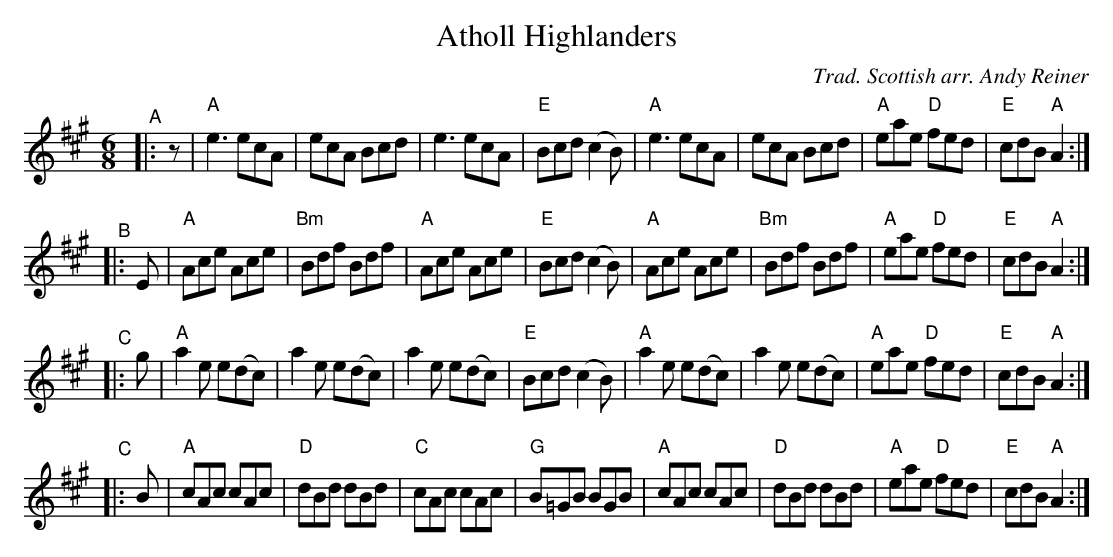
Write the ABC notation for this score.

X:1
T: Atholl Highlanders
O: Trad. Scottish arr. Andy Reiner
M: 6/8
L: 1/8
K: A
"^A"|: z |\
"A"e3 ecA | ecA Bcd | e3 ecA | "E"Bcd (c2B) |\
"A"e3 ecA | ecA Bcd | "A"eae "D"fed | "E"cdB "A"A2 :|
"^B"|: E |\
"A"Ace Ace | "Bm"Bdf Bdf | "A"Ace Ace | "E"Bcd (c2B) |\
"A"Ace Ace | "Bm"Bdf Bdf | "A"eae "D"fed | "E"cdB "A"A2 :|
"^C"|: g |\
"A"a2e e(dc) | a2e e(dc) | a2e e(dc) | "E"Bcd (c2B) |\
"A"a2e e(dc) | a2e e(dc) | "A"eae "D"fed | "E"cdB "A"A2 :|
"^C"|: B |\
"A"cAc cAc | "D"dBd dBd | "C"cAc cAc | "G"B=GB BGB |\
"A"cAc cAc | "D"dBd dBd | "A"eae "D"fed | "E"cdB "A"A2 :|
